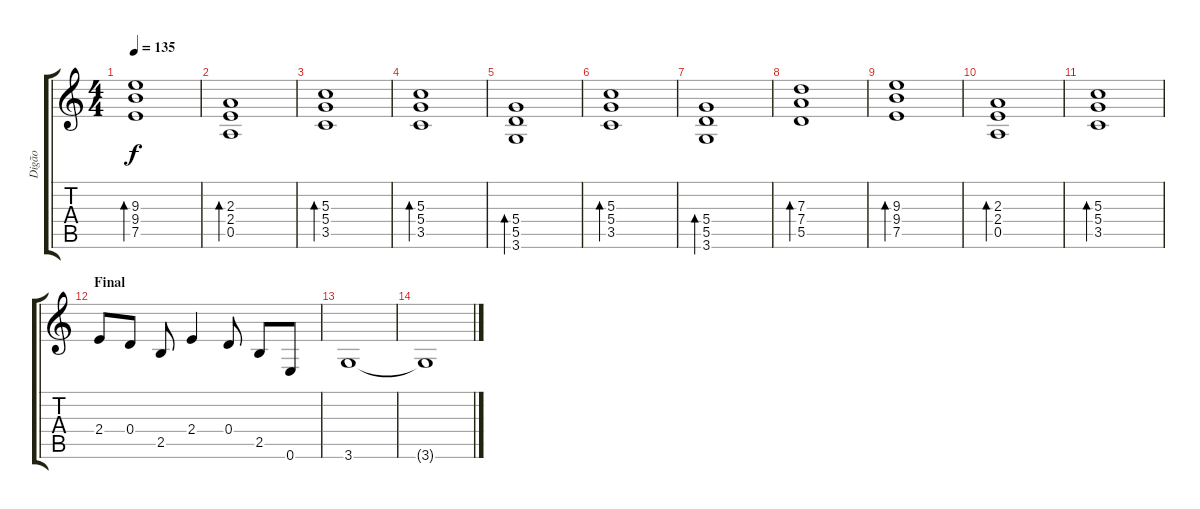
\track ("Digão" "Digão") {instrument overdrivenguitar}
\staff {score tabs}
\tuning (E4 B3 G3 D3 A2 E2) {hide}
\ts (4 4)
\tempo 135
\clef g2
\ks c
(9.3 9.4 7.5).1{bd 120 dy f} |
(2.3 2.4 0.5).1{bd 120} |
(5.3 5.4 3.5).1{bd 120} |
(5.3 5.4 3.5).1{bd 120} |
(5.4 5.5 3.6).1{bd 120} |
(5.3 5.4 3.5).1{bd 120} |
(5.4 5.5 3.6).1{bd 120} |
(7.3 7.4 5.5).1{bd 120} |
(9.3 9.4 7.5).1{bd 120} |
(2.3 2.4 0.5).1{bd 120} |
(5.3 5.4 3.5).1{bd 120} |
\section ("" "Final")
2.4.8 0.4.8 2.5.8 2.4.4 0.4.8 2.5.8 0.6.8 |
3.6.1{volume 0} |
3.6{t}.1
